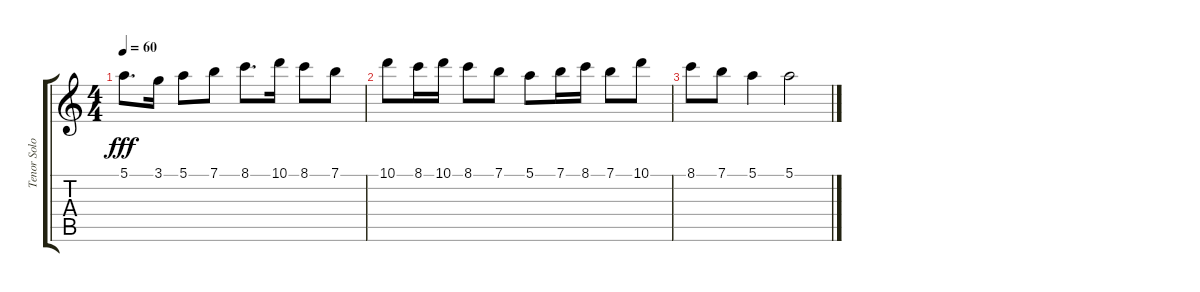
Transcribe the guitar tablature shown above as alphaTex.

\track ("Tenor Solo" "Tenor Solo") {instrument acousticguitarsteel}
\staff {score tabs}
\tuning (E4 B3 G3 D3 A2 E2) {hide}
\ts (4 4)
\tempo 60
\clef g2
\ks c
5.1.8{d dy fff} 3.1.16 5.1.8 7.1.8 8.1.8{d} 10.1.16 8.1.8 7.1.8 |
10.1.8 8.1.16 10.1.16 8.1.8 7.1.8 5.1.8 7.1.16 8.1.16 7.1.8 10.1.8 |
8.1.8 7.1.8 5.1.4 5.1.2
